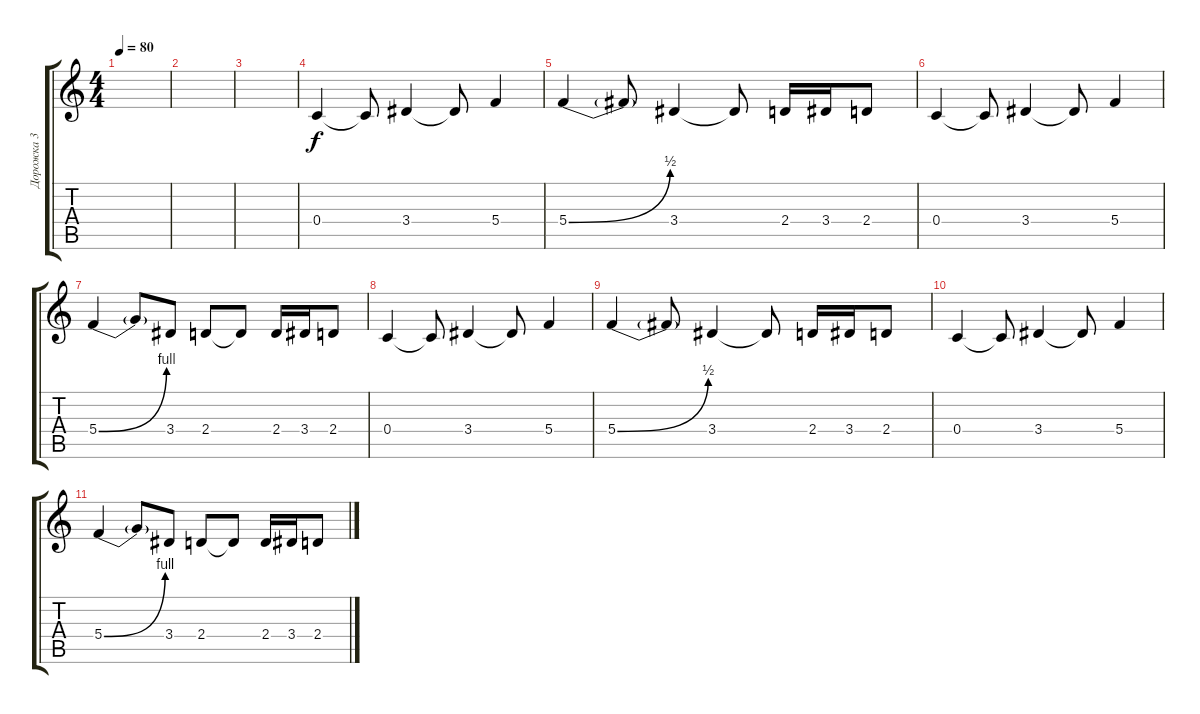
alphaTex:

\track ("Дорожка 3" "Дорожка 3") {instrument overdrivenguitar}
\staff {score tabs}
\tuning (D4 A3 F3 C3 G2 C2) {hide}
\ts (4 4)
\tempo 80
\clef g2
\ks c
|
|
|
0.4.4{volume 16} 0.4{t}.8 3.4.4 3.4{t}.8 5.4.4 |
5.4{be (bend 0 0 60 2)}.4 5.4{t}.8 3.4.4 3.4{t}.8 2.4.16 3.4.16 2.4.8 |
0.4.4 0.4{t}.8 3.4.4 3.4{t}.8 5.4.4 |
5.4{be (bend 0 0 60 4)}.4 5.4{t}.8 3.4.8 2.4.8 2.4{t}.8 2.4.16 3.4.16 2.4.8 |
0.4.4 0.4{t}.8 3.4.4 3.4{t}.8 5.4.4 |
5.4{be (bend 0 0 60 2)}.4 5.4{t}.8 3.4.4 3.4{t}.8 2.4.16 3.4.16 2.4.8 |
0.4.4 0.4{t}.8 3.4.4 3.4{t}.8 5.4.4 |
5.4{be (bend 0 0 60 4)}.4 5.4{t}.8 3.4.8 2.4.8 2.4{t}.8 2.4.16 3.4.16 2.4.8
